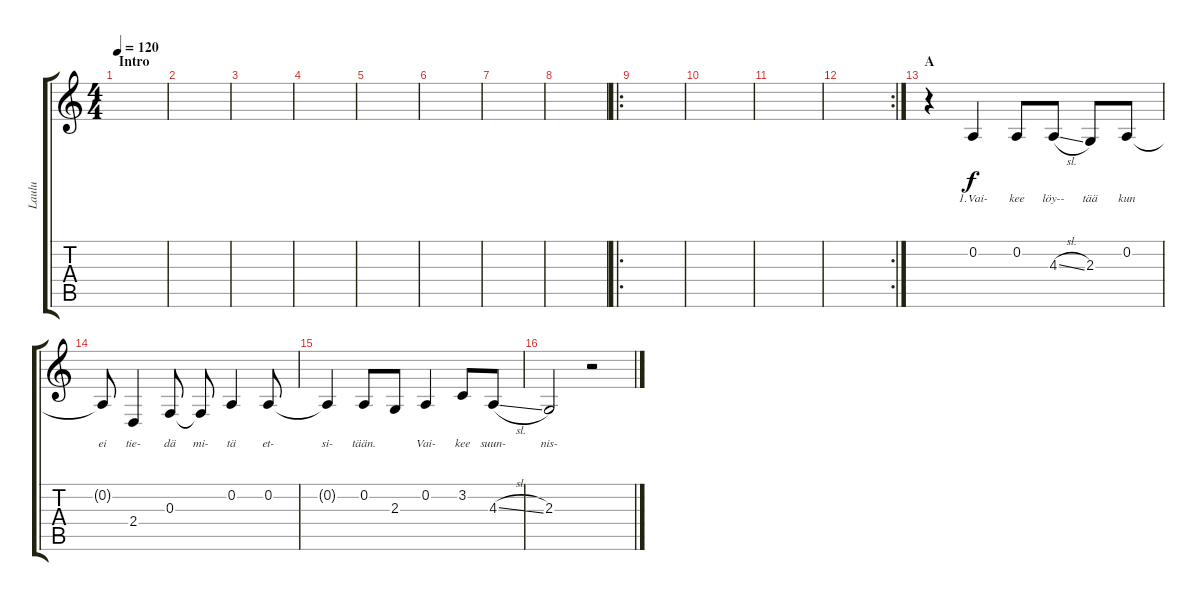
\track ("Laulu" "Laulu") {instrument altosax}
\staff {score tabs}
\tuning (D4 A3 F3 C3 G2 D2) {hide}
\ts (4 4)
\section ("" "Intro")
\tempo 120
\clef g2
\ks c
|
|
|
|
|
|
|
|
\ro
|
|
|
\rc 2
|
\section ("" "A")
r.4 0.2.4{lyrics (0 "1.Vai-") lyrics (1 "") lyrics (2 "") lyrics (3 "") lyrics (4 "")} 0.2.8{lyrics (0 "kee") lyrics (1 "") lyrics (2 "") lyrics (3 "") lyrics (4 "")} 4.3{sl}.8{lyrics (0 "löy--") lyrics (1 "") lyrics (2 "") lyrics (3 "") lyrics (4 "")} 2.3.8{lyrics (0 "tää") lyrics (1 "") lyrics (2 "") lyrics (3 "") lyrics (4 "")} 0.2.8{lyrics (0 "kun") lyrics (1 "") lyrics (2 "") lyrics (3 "") lyrics (4 "")} |
0.2{t}.8{lyrics (0 "ei") lyrics (1 "") lyrics (2 "") lyrics (3 "") lyrics (4 "")} 2.4.4{lyrics (0 "tie-") lyrics (1 "") lyrics (2 "") lyrics (3 "") lyrics (4 "")} 0.3.8{lyrics (0 "dä") lyrics (1 "") lyrics (2 "") lyrics (3 "") lyrics (4 "")} 0.3{t}.8{lyrics (0 "mi-") lyrics (1 "") lyrics (2 "") lyrics (3 "") lyrics (4 "")} 0.2.4{lyrics (0 "tä") lyrics (1 "") lyrics (2 "") lyrics (3 "") lyrics (4 "")} 0.2.8{lyrics (0 "et-") lyrics (1 "") lyrics (2 "") lyrics (3 "") lyrics (4 "")} |
0.2{t}.4{lyrics (0 "si-") lyrics (1 "") lyrics (2 "") lyrics (3 "") lyrics (4 "")} 0.2.8{lyrics (0 "tään.") lyrics (1 "") lyrics (2 "") lyrics (3 "") lyrics (4 "")} 2.3.8{lyrics (0 "") lyrics (1 "") lyrics (2 "") lyrics (3 "") lyrics (4 "")} 0.2.4{lyrics (0 "Vai-") lyrics (1 "") lyrics (2 "") lyrics (3 "") lyrics (4 "")} 3.2.8{lyrics (0 "kee") lyrics (1 "") lyrics (2 "") lyrics (3 "") lyrics (4 "")} 4.3{sl}.8{lyrics (0 "suun-") lyrics (1 "") lyrics (2 "") lyrics (3 "") lyrics (4 "")} |
2.3.2{lyrics (0 "nis-") lyrics (1 "") lyrics (2 "") lyrics (3 "") lyrics (4 "")} r.2
